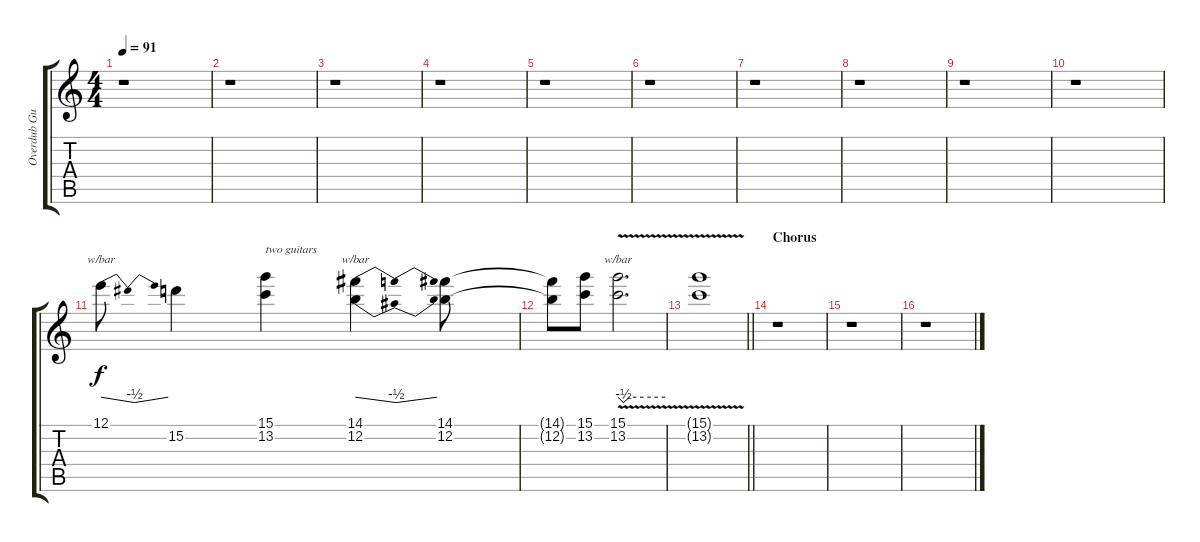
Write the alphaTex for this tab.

\track ("Overdub Guitar" "Overdub Gu") {instrument distortionguitar}
\staff {score tabs}
\tuning (E4 B3 G3 D3 A2 E2) {hide}
\ts (4 4)
\tempo 91
\clef g2
\ks c
r.1{dy f} |
r.1 |
r.1 |
r.1 |
r.1 |
r.1 |
r.1 |
r.1 |
r.1 |
r.1 |
12.1.8{tbe (dip default 0 0 30 -2 60 0)} 15.2.4 (15.1 13.2).4{txt "two guitars"} (14.1 12.2).4{tbe (dip default 0 0 30 -2 60 0)} (14.1 12.2).8 |
(14.1{t} 12.2{t}).8 (15.1 13.2).8 (15.1{v} 13.2{v}).2{d tbe (custom default 0 0 7 -2 15 0 60 0)} |
\barLineRight lightlight
(15.1{t} 13.2{t}).1 |
\section ("" "Chorus")
r.1 |
r.1 |
r.1
